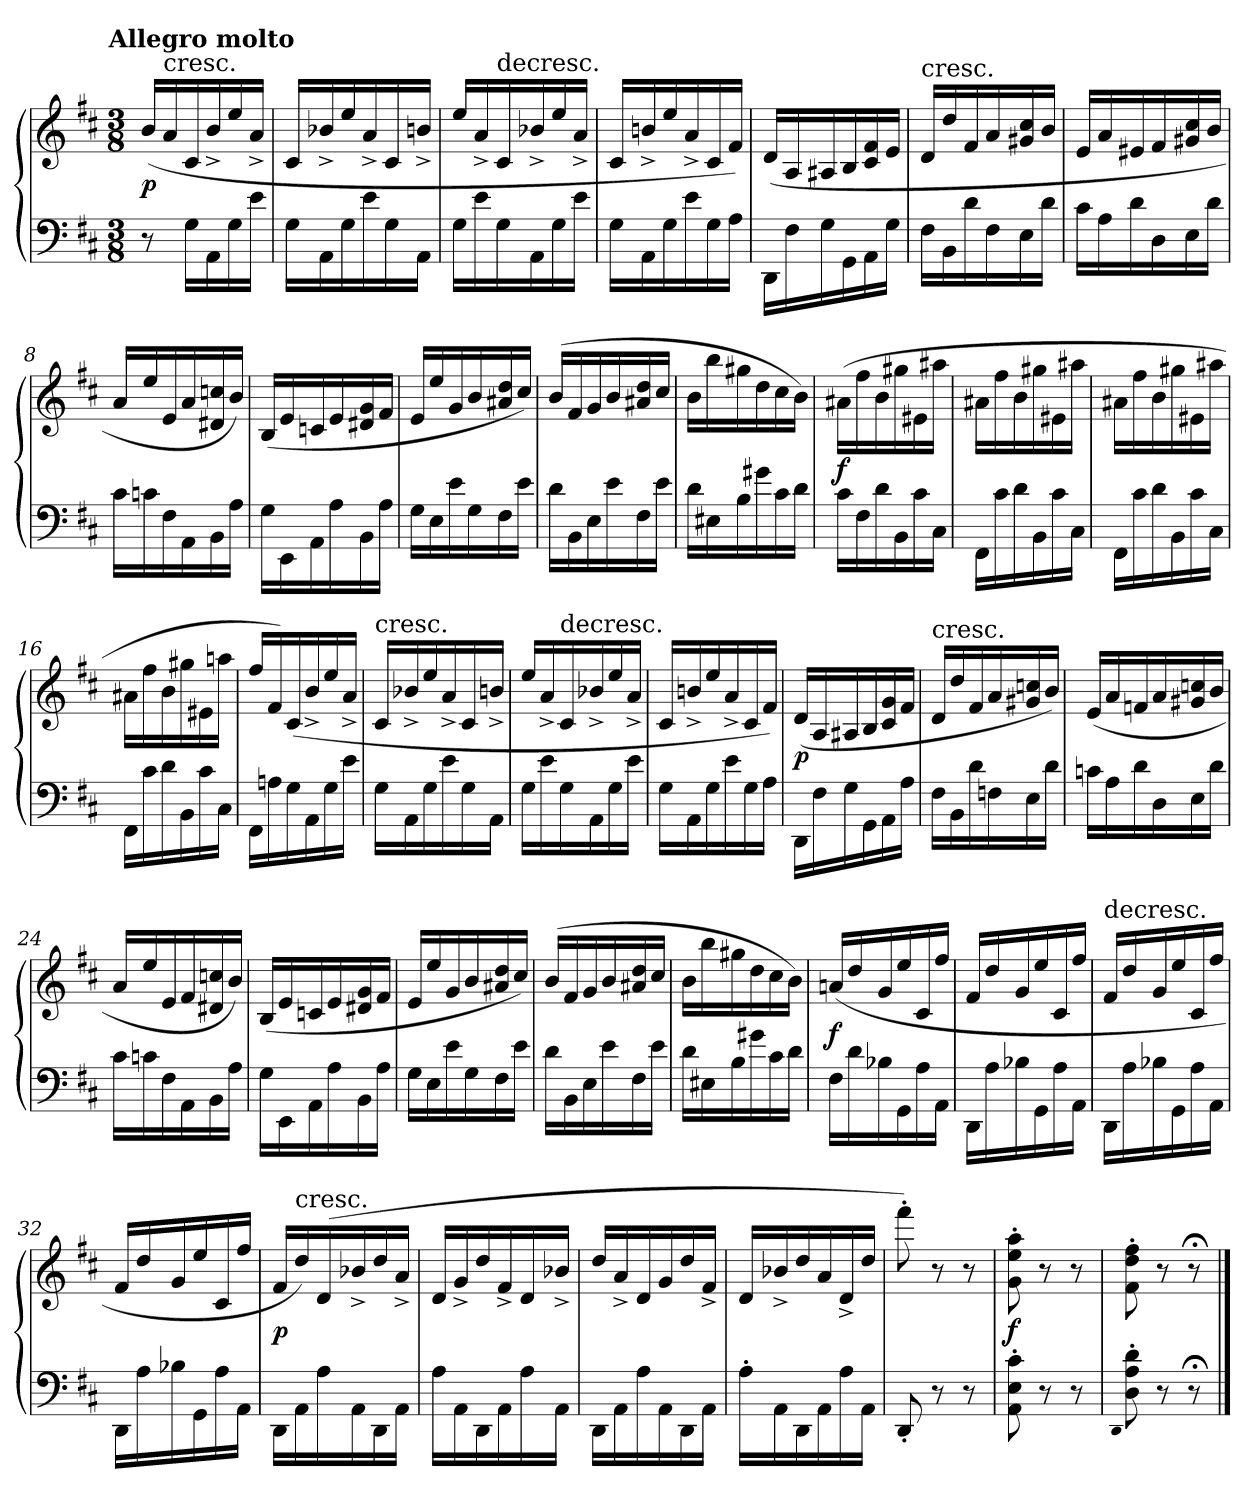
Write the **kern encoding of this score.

**kern	**kern	**dynam
*part1	*part1	*part1
*staff2	*staff1	*staff1/2
*clefF4	*clefG2	*
*k[f#c#]	*k[f#c#]	*
*D:	*D:	*
!!LO:TX:omd:t=Allegro molto
*M3/8	*M3/8	*
*MM120	*MM120	*
=1	=1	=1
8r	(16b/LL	p
!	!LO:TX:t=cresc.	!
.	16a/	.
16G\LL	16c#/	.
16AA\	16b^/	.
16G\	16ee/	.
16e\JJ	16a^/JJ	.
=2	=2	=2
16G\LL	16c#/LL	.
16AA\	16b-X^/	.
16G\	16ee/	.
16e\	16a^/	.
16G\	16c#/	.
16AA\JJ	16bn^/JJ	.
=3	=3	=3
16G\LL	16ee/LL	.
16e\	16a^/	.
!	!LO:TX:t=decresc.	!
16G\	16c#/	.
16AA\	16b-X^/	.
16G\	16ee/	.
16e\JJ	16a^/JJ	.
=4	=4	=4
16G\LL	16c#/LL	.
16AA\	16bn^/	.
16G\	16ee/	.
16e\	16a^/	.
16G\	16c#/	.
16A\JJ	16f#/JJ)	.
=5	=5	=5
16DD\LL	(16d/LL	.
16F#\	16A/	.
16G\	16A#X/	.
16GG\	16B/	.
16AA\	16c#/ 16f#/	.
16G\JJ	16e/JJ	.
=6	=6	=6
!	!LO:TX:t=cresc.	!
16F#\LL	16d/LL	.
16BB\	16dd/	.
16d\	16f#/	.
16F#\	16a/	.
16E\	16g#X/ 16cc#/	.
16d\JJ	16b/JJ	.
=7	=7	=7
16c#\LL	16e/LL	.
16A\	16a/	.
16d\	16e#X/	.
16D\	16f#/	.
16E\	16g#X/ 16cc#/	.
16d\JJ	16b/JJ	.
=8	=8	=8
16c#\LL	16a/LL	.
16cn\	16ee/	.
16F#\	16e/	.
16AA\	16a/	.
16BB\	16d#X/ 16ccn/	.
16A\JJ	16b/JJ)	.
=9	=9	=9
16G\LL	(16B/LL	.
16EE\	16e/	.
16AA\	16cn/	.
16A\	16e/	.
16BB\	16d#X/ 16g/	.
16A\JJ	16f#/JJ	.
=10	=10	=10
16G\LL	16e/LL	.
16E\	16ee/	.
16e\	16g/	.
16G\	16b/	.
16F#\	16a#X/ 16dd/	.
16e\JJ	16cc#/JJ)	.
=11	=11	=11
16d\LL	(16b/LL	.
16BB\	16f#/	.
16E\	16g/	.
16e\	16b/	.
16F#\	16a#X/ 16dd/	.
16e\JJ	16cc#/JJ	.
=12	=12	=12
16d\LL	16b\LL	.
16E#X\	16bb\	.
16B\	16gg#X\	.
16g#X\	16dd\	.
16c#\	16cc#\	.
16d\JJ	16b\JJ)	.
=13	=13	=13
16c#\LL	(16a#X\LL	f
16F#\	16ff#\	.
16d\	16b\	.
16BB\	16gg#X\	.
16c#\	16e#X\	.
16C#\JJ	16aa#X\JJ	.
=14	=14	=14
16FF#\LL	16a#X\LL	.
16c#\	16ff#\	.
16d\	16b\	.
16BB\	16gg#X\	.
16c#\	16e#X\	.
16C#\JJ	16aa#X\JJ	.
=15	=15	=15
16FF#\LL	16a#X\LL	.
16c#\	16ff#\	.
16d\	16b\	.
16BB\	16gg#X\	.
16c#\	16e#X\	.
16C#\JJ	16aa#X\JJ	.
=16	=16	=16
16FF#\LL	16a#X\LL	.
16c#\	16ff#\	.
16d\	16b\	.
16BB\	16gg#X\	.
16c#\	16e#X\	.
16C#\JJ	16aan\JJ	.
=17	=17	=17
16FF#\LL	16ff#/LL	.
16An\	16f#/)	.
16G\	(16c#/	.
16AA\	16b^/	.
16G\	16ee/	.
16e\JJ	16a^/JJ	.
=18	=18	=18
!	!LO:TX:t=cresc.	!
16G\LL	16c#/LL	.
16AA\	16b-X^/	.
16G\	16ee/	.
16e\	16a^/	.
16G\	16c#/	.
16AA\JJ	16bn^/JJ	.
=19	=19	=19
16G\LL	16ee/LL	.
16e\	16a^/	.
!	!LO:TX:t=decresc.	!
16G\	16c#/	.
16AA\	16b-X^/	.
16G\	16ee/	.
16e\JJ	16a^/JJ	.
=20	=20	=20
16G\LL	16c#/LL	.
16AA\	16bn^/	.
16G\	16ee/	.
16e\	16a^/	.
16G\	16c#/	.
16A\JJ	16f#/JJ)	.
=21	=21	=21
16DD\LL	(16d/LL	p
16F#\	16A/	.
16G\	16A#X/	.
16GG\	16B/	.
16AA\	16c#/ 16g/	.
16A\JJ	16f#/JJ	.
=22	=22	=22
!	!LO:TX:t=cresc.	!
16F#\LL	16d/LL	.
16BB\	16dd/	.
16d\	16f#/	.
16Fn\	16a/	.
16E\	16g#X/ 16ccn/	.
16d\JJ	16b/JJ)	.
=23	=23	=23
16cn\LL	(16e/LL	.
16A\	16a/	.
16d\	16fn/	.
16D\	16a/	.
16E\	16g#X/ 16ccn/	.
16d\JJ	16b/JJ	.
=24	=24	=24
16c#\LL	16a/LL	.
16cn\	16ee/	.
16F#\	16e/	.
16AA\	16f#/	.
16BB\	16d#X/ 16ccn/	.
16A\JJ	16b/JJ)	.
=25	=25	=25
16G\LL	(16B/LL	.
16EE\	16e/	.
16AA\	16cn/	.
16A\	16e/	.
16BB\	16d#X/ 16g/	.
16A\JJ	16f#/JJ	.
=26	=26	=26
16G\LL	16e/LL	.
16E\	16ee/	.
16e\	16g/	.
16G\	16b/	.
16F#\	16a#X/ 16dd/	.
16e\JJ	16cc#/JJ)	.
=27	=27	=27
16d\LL	(16b/LL	.
16BB\	16f#/	.
16E\	16g/	.
16e\	16b/	.
16F#\	16a#X/ 16dd/	.
16e\JJ	16cc#/JJ	.
=28	=28	=28
16d\LL	16b\LL	.
16E#X\	16bb\	.
16B\	16gg#X\	.
16g#X\	16dd\	.
16c#\	16cc#\	.
16d\JJ	16b\JJ)	.
=29	=29	=29
16F#\LL	(16an/LL	f
16d\	16dd/	.
16B-X\	16g/	.
16GG\	16ee/	.
16A\	16c#/	.
16AA\JJ	16ff#/JJ	.
=30	=30	=30
16DD\LL	16f#/LL	.
16A\	16dd/	.
16B-X\	16g/	.
16GG\	16ee/	.
16A\	16c#/	.
16AA\JJ	16ff#/JJ	.
=31	=31	=31
!	!LO:TX:t=decresc.	!
16DD\LL	16f#/LL	.
16A\	16dd/	.
16B-X\	16g/	.
16GG\	16ee/	.
16A\	16c#/	.
16AA\JJ	16ff#/JJ	.
=32	=32	=32
16DD\LL	16f#/LL	.
16A\	16dd/	.
16B-X\	16g/	.
16GG\	16ee/	.
16A\	16c#/	.
16AA\JJ	16ff#/JJ	.
=33	=33	=33
16DD\LL	16f#/LL	p
!	!LO:TX:t=cresc.	!
16AA\	16dd/)	.
16A\	(16d/	.
16AA\	16b-X^/	.
16DD\	16dd/	.
16AA\JJ	16a^/JJ	.
=34	=34	=34
16A\LL	16d/LL	.
16AA\	16g^/	.
16DD\	16dd/	.
16AA\	16f#^/	.
16A\	16d/	.
16AA\JJ	16b-X^/JJ	.
=35	=35	=35
16DD\LL	16dd/LL	.
16AA\	16a^/	.
16A\	16d/	.
16AA\	16g/	.
16DD\	16dd/	.
16AA\JJ	16f#^/JJ	.
=36	=36	=36
16A'\LL	16d/LL	.
16AA\	16b-X^/	.
16DD\	16dd/	.
16AA\	16a/	.
16A\	16d^/	.
16AA\JJ	16dd/JJ	.
=37	=37	=37
8DD'/	8fff#'\)	.
8r	8r	.
8r	8r	.
=38	=38	=38
8AA'\ 8E'\ 8c#'\	8g'\ 8ee'\ 8aa'\	f
8r	8r	.
8r	8r	.
=39	=39	=39
qDD	.	.
8D'\ 8A'\ 8d'\	8f#'\ 8dd'\ 8ff#'\	.
8r	8r	.
8r;<	8r;<	.
==	==	==
*-	*-	*-
